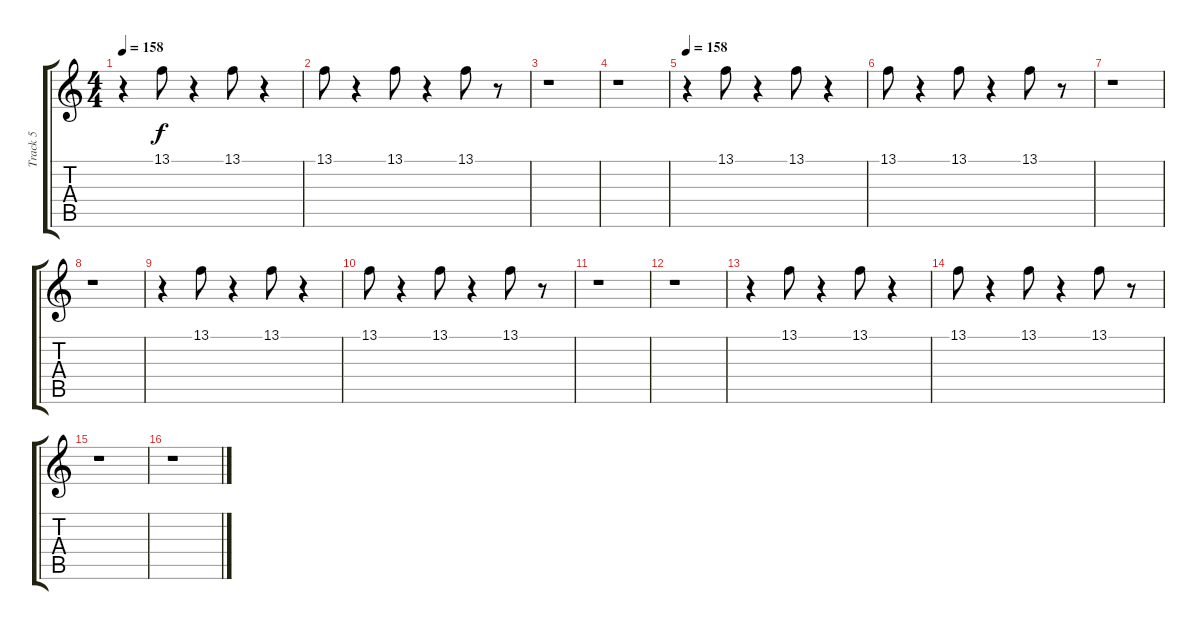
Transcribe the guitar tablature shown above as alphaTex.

\track ("Track 5" "Track 5") {instrument synthvoice}
\staff {score tabs}
\tuning (E4 B3 G3 D3 A2 E2) {hide}
\ts (4 4)
\tempo 158
\clef g2
\ks c
r.4{dy f} 13.1.8 r.4 13.1.8 r.4 |
13.1.8 r.4 13.1.8 r.4 13.1.8 r.8 |
r.1 |
r.1 |
\tempo 158
r.4 13.1.8 r.4 13.1.8 r.4 |
13.1.8 r.4 13.1.8 r.4 13.1.8 r.8 |
r.1 |
r.1 |
r.4 13.1.8 r.4 13.1.8 r.4 |
13.1.8 r.4 13.1.8 r.4 13.1.8 r.8 |
r.1 |
r.1 |
r.4 13.1.8 r.4 13.1.8 r.4 |
13.1.8 r.4 13.1.8 r.4 13.1.8 r.8 |
r.1 |
r.1
